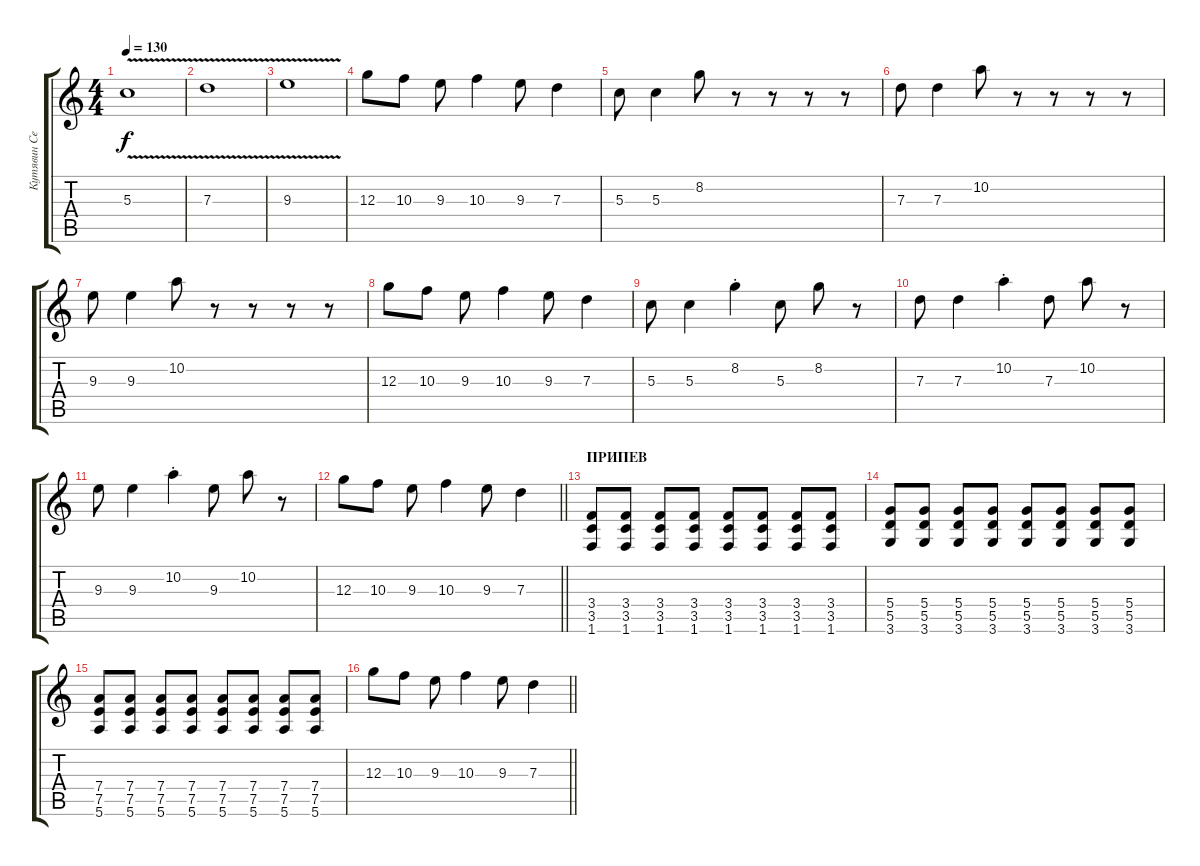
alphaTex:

\track ("Кутявин Сергей" "Кутявин Се") {instrument distortionguitar}
\staff {score tabs}
\tuning (E4 B3 G3 D3 A2 E2) {hide}
\ts (4 4)
\tempo 130
\clef g2
\ks c
5.3{v}.1{dy f} |
7.3{v}.1 |
9.3{v}.1 |
12.3.8 10.3.8 9.3.8 10.3.4 9.3.8 7.3.4 |
5.3.8 5.3.4 8.2.8 r.8 r.8 r.8 r.8 |
7.3.8 7.3.4 10.2.8 r.8 r.8 r.8 r.8 |
9.3.8 9.3.4 10.2.8 r.8 r.8 r.8 r.8 |
12.3.8 10.3.8 9.3.8 10.3.4 9.3.8 7.3.4 |
5.3.8 5.3.4 8.2{st}.4 5.3.8 8.2.8 r.8 |
7.3.8 7.3.4 10.2{st}.4 7.3.8 10.2.8 r.8 |
9.3.8 9.3.4 10.2{st}.4 9.3.8 10.2.8 r.8 |
\barLineRight lightlight
12.3.8 10.3.8 9.3.8 10.3.4 9.3.8 7.3.4 |
\section ("" "ПРИПЕВ")
(3.4 3.5 1.6).8 (3.4 3.5 1.6).8 (3.4 3.5 1.6).8 (3.4 3.5 1.6).8 (3.4 3.5 1.6).8 (3.4 3.5 1.6).8 (3.4 3.5 1.6).8 (3.4 3.5 1.6).8 |
(5.4 5.5 3.6).8 (5.4 5.5 3.6).8 (5.4 5.5 3.6).8 (5.4 5.5 3.6).8 (5.4 5.5 3.6).8 (5.4 5.5 3.6).8 (5.4 5.5 3.6).8 (5.4 5.5 3.6).8 |
(7.4 7.5 5.6).8 (7.4 7.5 5.6).8 (7.4 7.5 5.6).8 (7.4 7.5 5.6).8 (7.4 7.5 5.6).8 (7.4 7.5 5.6).8 (7.4 7.5 5.6).8 (7.4 7.5 5.6).8 |
\barLineRight lightlight
12.3.8 10.3.8 9.3.8 10.3.4 9.3.8 7.3.4
